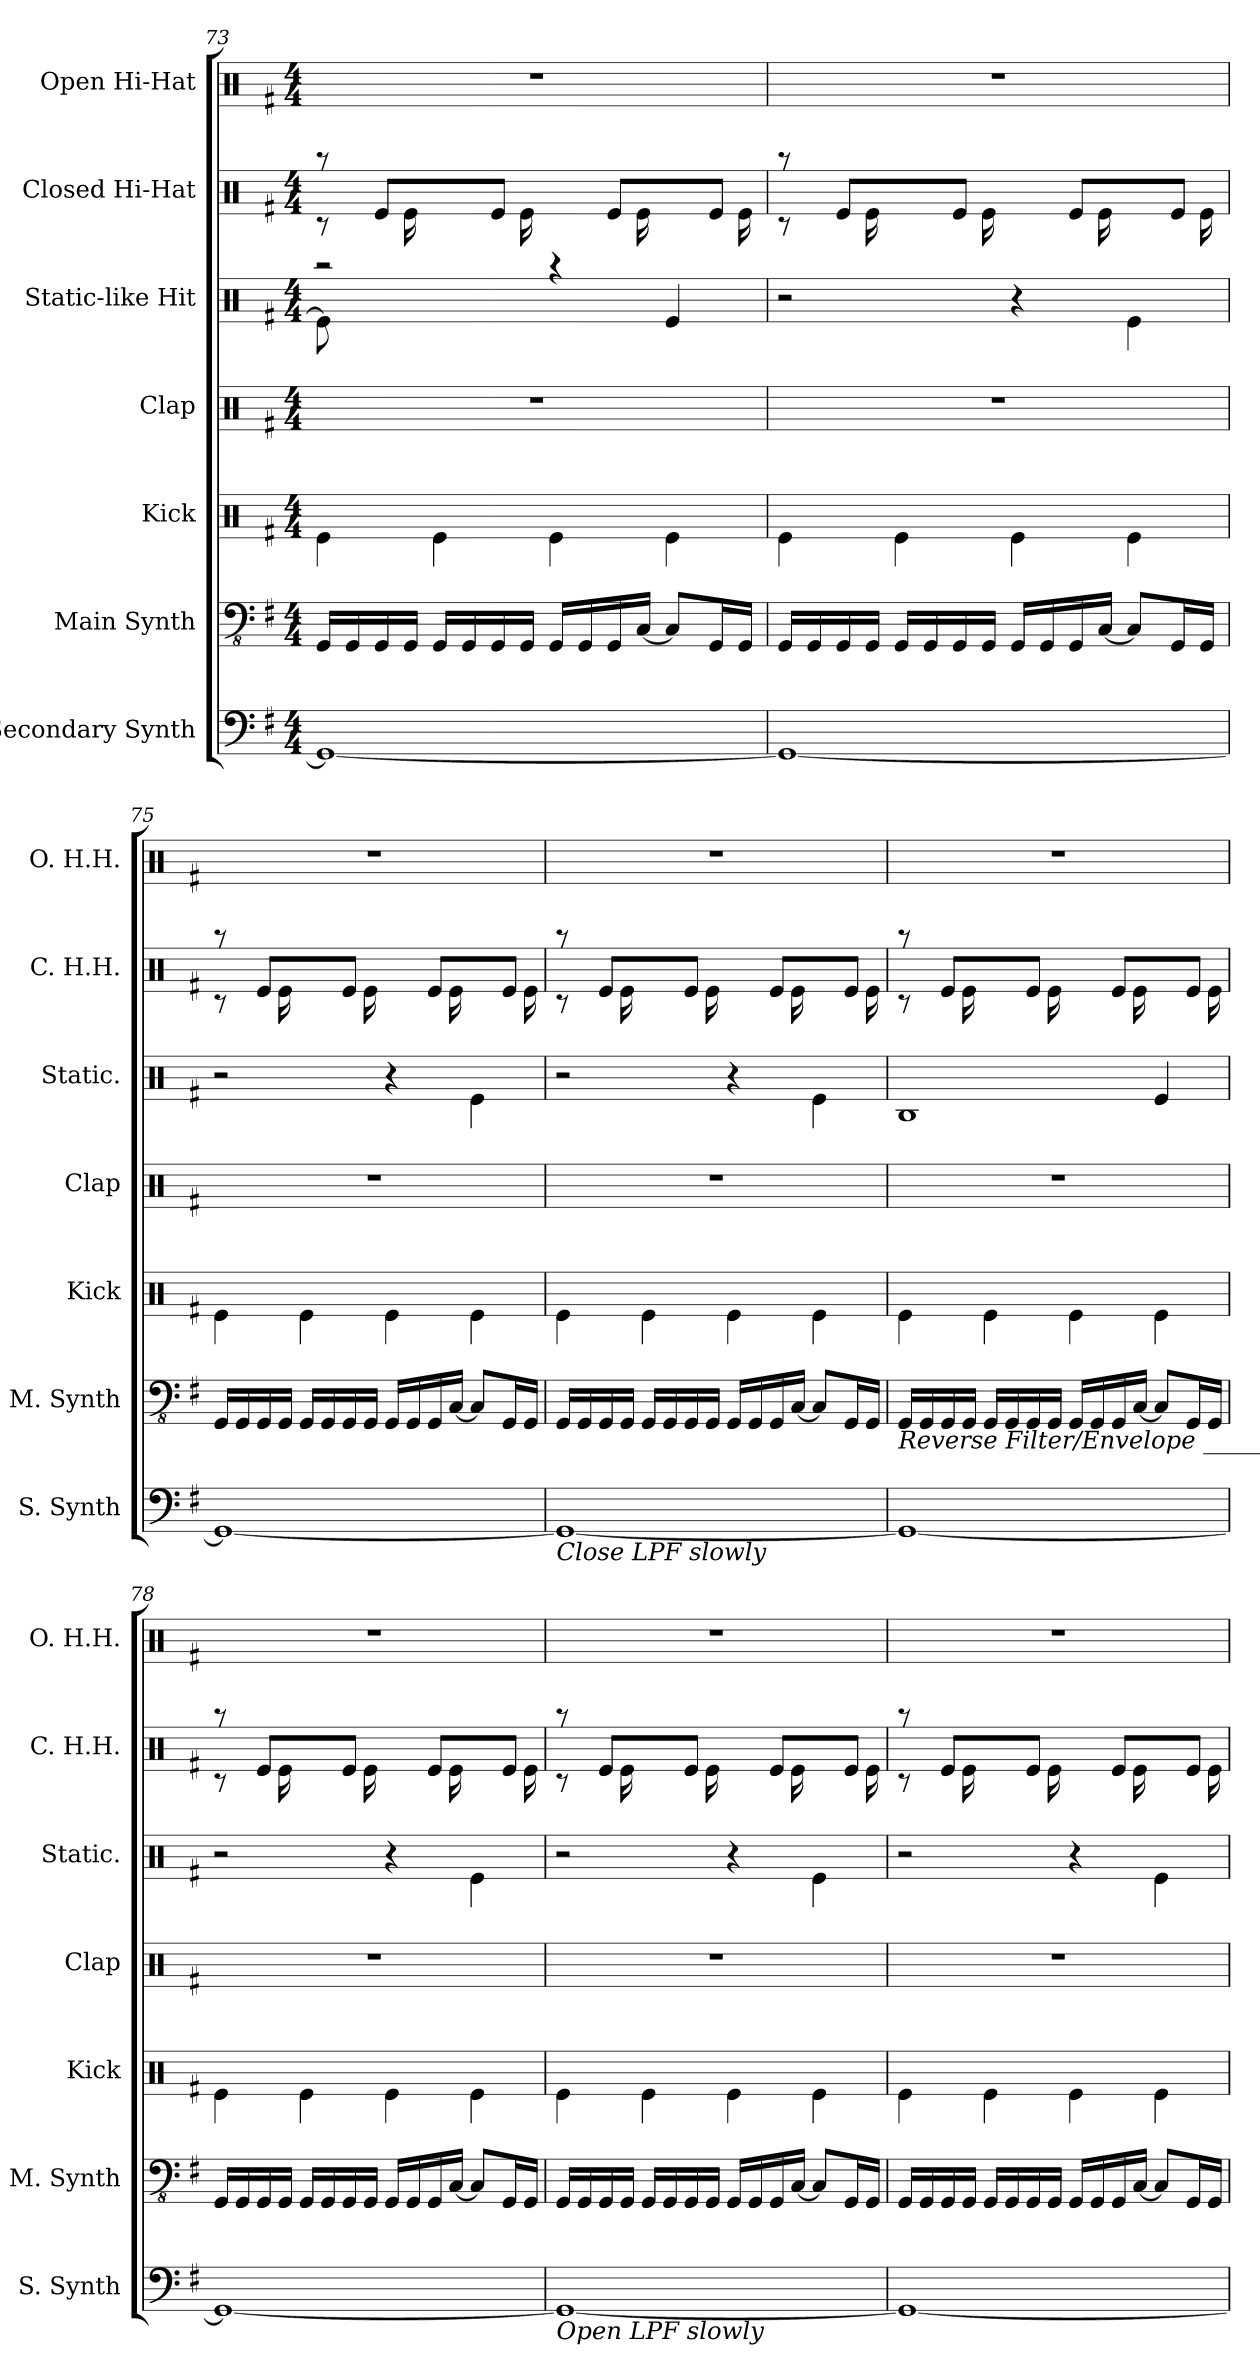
**kern	**kern	**kern	**kern	**kern	**kern	**kern
*part7	*part6	*part5	*part4	*part3	*part2	*part1
*staff7	*staff6	*staff5	*staff4	*staff3	*staff2	*staff1
*I"Secondary Synth	*I"Main Synth	*I"Kick	*I"Clap	*I"Static-like Hit	*I"Closed Hi-Hat	*I"Open Hi-Hat
*I'S. Synth	*I'M. Synth	*I'Kick	*I'Clap	*I'Static.	*I'C. H.H.	*I'O. H.H.
*clefF4	*clefFv4	*clefX	*clefX	*clefX	*clefX	*clefX
*k[f#]	*k[f#]	*k[f#]	*k[f#]	*k[f#]	*k[f#]	*k[f#]
*G:	*G:	*G:	*G:	*G:	*G:	*G:
*M4/4	*M4/4	*M4/4	*M4/4	*M4/4	*M4/4	*M4/4
=73	=73	=73	=73	=73	=73	=73
*	*	*	*	*^	*^	*
1GG_	16GGG/LL	4Re\	1r	2raa	8Re\]	8raa	8rc	1r
.	16GGG/	.	.	.	.	.	.	.
.	16GGG/	.	.	.	8ryy	8Re/L	16ryy	.
.	16GGG/JJ	.	.	.	.	.	16Re\	.
.	16GGG/LL	4Re\	.	.	4ryy	8ryy	8ryy	.
.	16GGG/	.	.	.	.	.	.	.
.	16GGG/	.	.	.	.	8Re/J	16ryy	.
.	16GGG/JJ	.	.	.	.	.	16Re\	.
.	16GGG/LL	4Re\	.	4raa	2ryy	8ryy	8ryy	.
.	16GGG/	.	.	.	.	.	.	.
.	16GGG/	.	.	.	.	8Re/L	16ryy	.
.	[16CC/JJ	.	.	.	.	.	16Re\	.
.	8CC/L]	4Re\	.	4Re/	.	8ryy	8ryy	.
.	16GGG/L	.	.	.	.	8Re/J	16ryy	.
.	16GGG/JJ	.	.	.	.	.	16Re\	.
*	*	*	*	*v	*v	*	*	*
!!LO:LB:g=z
=74	=74	=74	=74	=74	=74	=74	=74
1GG_	16GGG/LL	4Re\	1r	2r	8raa	8rc	1r
.	16GGG/	.	.	.	.	.	.
.	16GGG/	.	.	.	8Re/L	16ryy	.
.	16GGG/JJ	.	.	.	.	16Re\	.
.	16GGG/LL	4Re\	.	.	8ryy	8ryy	.
.	16GGG/	.	.	.	.	.	.
.	16GGG/	.	.	.	8Re/J	16ryy	.
.	16GGG/JJ	.	.	.	.	16Re\	.
.	16GGG/LL	4Re\	.	4r	8ryy	8ryy	.
.	16GGG/	.	.	.	.	.	.
.	16GGG/	.	.	.	8Re/L	16ryy	.
.	[16CC/JJ	.	.	.	.	16Re\	.
.	8CC/L]	4Re\	.	4Re\	8ryy	8ryy	.
.	16GGG/L	.	.	.	8Re/J	16ryy	.
.	16GGG/JJ	.	.	.	.	16Re\	.
=75	=75	=75	=75	=75	=75	=75	=75
1GG_	16GGG/LL	4Re\	1r	2r	8raa	8rc	1r
.	16GGG/	.	.	.	.	.	.
.	16GGG/	.	.	.	8Re/L	16ryy	.
.	16GGG/JJ	.	.	.	.	16Re\	.
.	16GGG/LL	4Re\	.	.	8ryy	8ryy	.
.	16GGG/	.	.	.	.	.	.
.	16GGG/	.	.	.	8Re/J	16ryy	.
.	16GGG/JJ	.	.	.	.	16Re\	.
.	16GGG/LL	4Re\	.	4r	8ryy	8ryy	.
.	16GGG/	.	.	.	.	.	.
.	16GGG/	.	.	.	8Re/L	16ryy	.
.	[16CC/JJ	.	.	.	.	16Re\	.
.	8CC/L]	4Re\	.	4Re\	8ryy	8ryy	.
.	16GGG/L	.	.	.	8Re/J	16ryy	.
.	16GGG/JJ	.	.	.	.	16Re\	.
=76	=76	=76	=76	=76	=76	=76	=76
!LO:TX:b:i:t=Close LPF slowly	!	!	!	!	!	!	!
1GG_	16GGG/LL	4Re\	1r	2r	8raa	8rc	1r
.	16GGG/	.	.	.	.	.	.
.	16GGG/	.	.	.	8Re/L	16ryy	.
.	16GGG/JJ	.	.	.	.	16Re\	.
.	16GGG/LL	4Re\	.	.	8ryy	8ryy	.
.	16GGG/	.	.	.	.	.	.
.	16GGG/	.	.	.	8Re/J	16ryy	.
.	16GGG/JJ	.	.	.	.	16Re\	.
.	16GGG/LL	4Re\	.	4r	8ryy	8ryy	.
.	16GGG/	.	.	.	.	.	.
.	16GGG/	.	.	.	8Re/L	16ryy	.
.	[16CC/JJ	.	.	.	.	16Re\	.
.	8CC/L]	4Re\	.	4Re\	8ryy	8ryy	.
.	16GGG/L	.	.	.	8Re/J	16ryy	.
.	16GGG/JJ	.	.	.	.	16Re\	.
=77	=77	=77	=77	=77	=77	=77	=77
*	*	*	*	*^	*	*	*
!	!LO:TX:b:i:t=Reverse Filter/Envelope ______	!	!	!	!	!	!	!
1GG_	16GGG/LL	4Re\	1r	2ryy	1RB	8raa	8rc	1r
.	16GGG/	.	.	.	.	.	.	.
.	16GGG/	.	.	.	.	8Re/L	16ryy	.
.	16GGG/JJ	.	.	.	.	.	16Re\	.
.	16GGG/LL	4Re\	.	.	.	8ryy	8ryy	.
.	16GGG/	.	.	.	.	.	.	.
.	16GGG/	.	.	.	.	8Re/J	16ryy	.
.	16GGG/JJ	.	.	.	.	.	16Re\	.
.	16GGG/LL	4Re\	.	4ryy	.	8ryy	8ryy	.
.	16GGG/	.	.	.	.	.	.	.
.	16GGG/	.	.	.	.	8Re/L	16ryy	.
.	[16CC/JJ	.	.	.	.	.	16Re\	.
.	8CC/L]	4Re\	.	4Re/	.	8ryy	8ryy	.
.	16GGG/L	.	.	.	.	8Re/J	16ryy	.
.	16GGG/JJ	.	.	.	.	.	16Re\	.
*	*	*	*	*v	*v	*	*	*
!!LO:LB:g=z
=78	=78	=78	=78	=78	=78	=78	=78
1GG_	16GGG/LL	4Re\	1r	2r	8raa	8rc	1r
.	16GGG/	.	.	.	.	.	.
.	16GGG/	.	.	.	8Re/L	16ryy	.
.	16GGG/JJ	.	.	.	.	16Re\	.
.	16GGG/LL	4Re\	.	.	8ryy	8ryy	.
.	16GGG/	.	.	.	.	.	.
.	16GGG/	.	.	.	8Re/J	16ryy	.
.	16GGG/JJ	.	.	.	.	16Re\	.
.	16GGG/LL	4Re\	.	4r	8ryy	8ryy	.
.	16GGG/	.	.	.	.	.	.
.	16GGG/	.	.	.	8Re/L	16ryy	.
.	[16CC/JJ	.	.	.	.	16Re\	.
.	8CC/L]	4Re\	.	4Re\	8ryy	8ryy	.
.	16GGG/L	.	.	.	8Re/J	16ryy	.
.	16GGG/JJ	.	.	.	.	16Re\	.
=79	=79	=79	=79	=79	=79	=79	=79
!LO:TX:b:i:t=Open LPF slowly	!	!	!	!	!	!	!
1GG_	16GGG/LL	4Re\	1r	2r	8raa	8rc	1r
.	16GGG/	.	.	.	.	.	.
.	16GGG/	.	.	.	8Re/L	16ryy	.
.	16GGG/JJ	.	.	.	.	16Re\	.
.	16GGG/LL	4Re\	.	.	8ryy	8ryy	.
.	16GGG/	.	.	.	.	.	.
.	16GGG/	.	.	.	8Re/J	16ryy	.
.	16GGG/JJ	.	.	.	.	16Re\	.
.	16GGG/LL	4Re\	.	4r	8ryy	8ryy	.
.	16GGG/	.	.	.	.	.	.
.	16GGG/	.	.	.	8Re/L	16ryy	.
.	[16CC/JJ	.	.	.	.	16Re\	.
.	8CC/L]	4Re\	.	4Re\	8ryy	8ryy	.
.	16GGG/L	.	.	.	8Re/J	16ryy	.
.	16GGG/JJ	.	.	.	.	16Re\	.
=80	=80	=80	=80	=80	=80	=80	=80
1GG_	16GGG/LL	4Re\	1r	2r	8raa	8rc	1r
.	16GGG/	.	.	.	.	.	.
.	16GGG/	.	.	.	8Re/L	16ryy	.
.	16GGG/JJ	.	.	.	.	16Re\	.
.	16GGG/LL	4Re\	.	.	8ryy	8ryy	.
.	16GGG/	.	.	.	.	.	.
.	16GGG/	.	.	.	8Re/J	16ryy	.
.	16GGG/JJ	.	.	.	.	16Re\	.
.	16GGG/LL	4Re\	.	4r	8ryy	8ryy	.
.	16GGG/	.	.	.	.	.	.
.	16GGG/	.	.	.	8Re/L	16ryy	.
.	[16CC/JJ	.	.	.	.	16Re\	.
.	8CC/L]	4Re\	.	4Re\	8ryy	8ryy	.
.	16GGG/L	.	.	.	8Re/J	16ryy	.
.	16GGG/JJ	.	.	.	.	16Re\	.
*	*	*	*	*	*v	*v	*
=	=	=	=	=	=	=
*-	*-	*-	*-	*-	*-	*-
